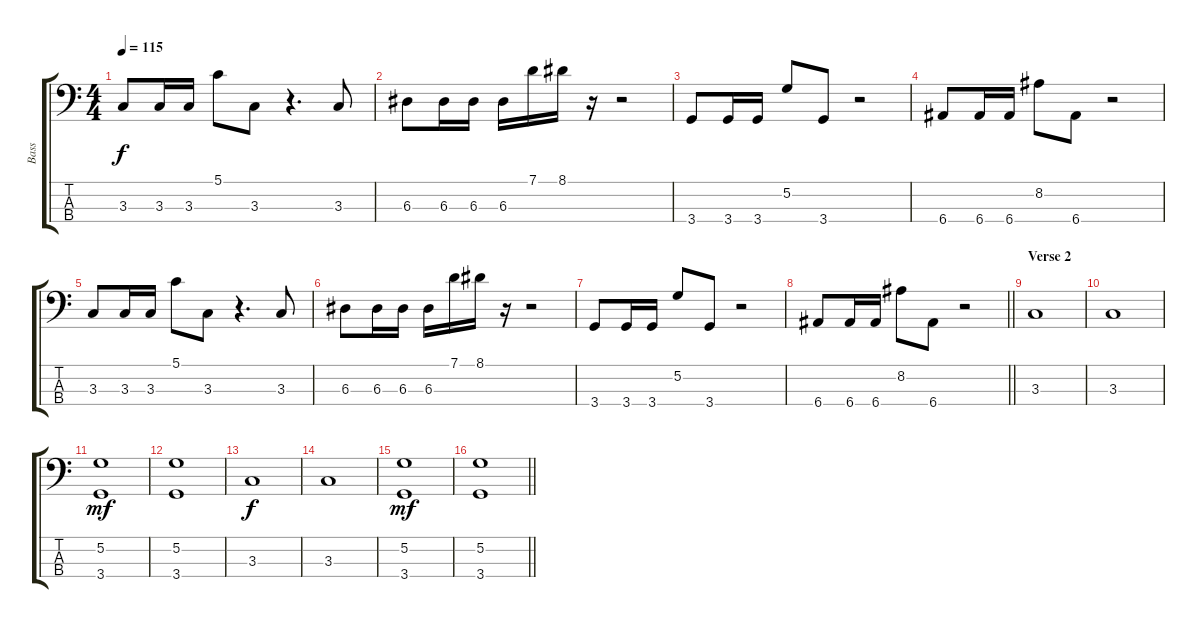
\track ("Bass" "Bass") {instrument electricbassfinger}
\staff {score tabs}
\tuning (G2 D2 A1 E1) {hide}
\ts (4 4)
\tempo 115
\clef f4
\ks c
3.3.8{dy f} 3.3.16 3.3.16 5.1.8 3.3.8 r.4{d} 3.3.8 |
6.3.8 6.3.16 6.3.16 6.3.16 7.1.16 8.1.16 r.16 r.2 |
3.4.8 3.4.16 3.4.16 5.2.8 3.4.8 r.2 |
6.4.8 6.4.16 6.4.16 8.2.8 6.4.8 r.2 |
3.3.8 3.3.16 3.3.16 5.1.8 3.3.8 r.4{d} 3.3.8 |
6.3.8 6.3.16 6.3.16 6.3.16 7.1.16 8.1.16 r.16 r.2 |
3.4.8 3.4.16 3.4.16 5.2.8 3.4.8 r.2 |
\barLineRight lightlight
6.4.8 6.4.16 6.4.16 8.2.8 6.4.8 r.2 |
\section ("" "Verse 2")
3.3.1{instrument electricbassfinger} |
3.3.1 |
(5.2 3.4).1{dy mf} |
(5.2 3.4).1 |
3.3.1{dy f} |
3.3.1 |
(5.2 3.4).1{dy mf} |
\barLineRight lightlight
(5.2 3.4).1
